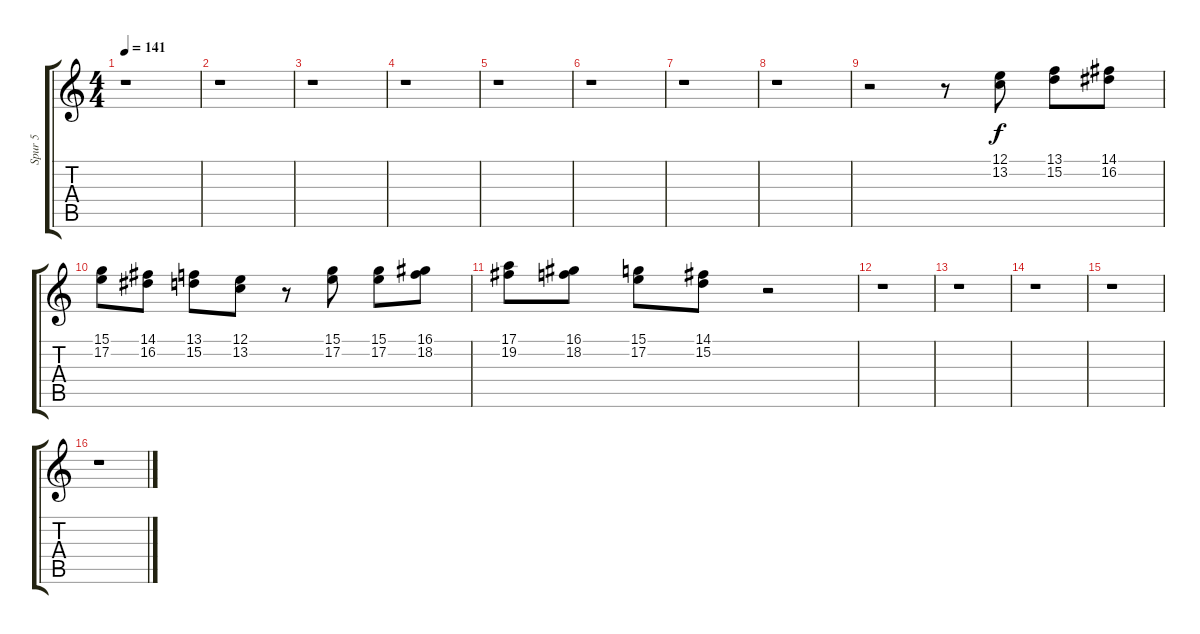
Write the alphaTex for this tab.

\track ("Spur 5" "Spur 5") {instrument lead6voice}
\staff {score tabs}
\tuning (E4 B3 G3 D3 A2 E2) {hide}
\ts (4 4)
\tempo 141
\clef g2
\ks c
r.1{dy f} |
r.1 |
r.1 |
r.1 |
r.1 |
r.1 |
r.1 |
r.1 |
r.2 r.8 (12.1 13.2).8 (13.1 15.2).8 (14.1 16.2).8 |
(15.1 17.2).8 (14.1 16.2).8 (13.1 15.2).8 (12.1 13.2).8 r.8 (15.1 17.2).8 (15.1 17.2).8 (16.1 18.2).8 |
(17.1 19.2).8 (16.1 18.2).8 (15.1 17.2).8 (14.1 15.2).8 r.2 |
r.1 |
r.1 |
r.1 |
r.1 |
r.1
